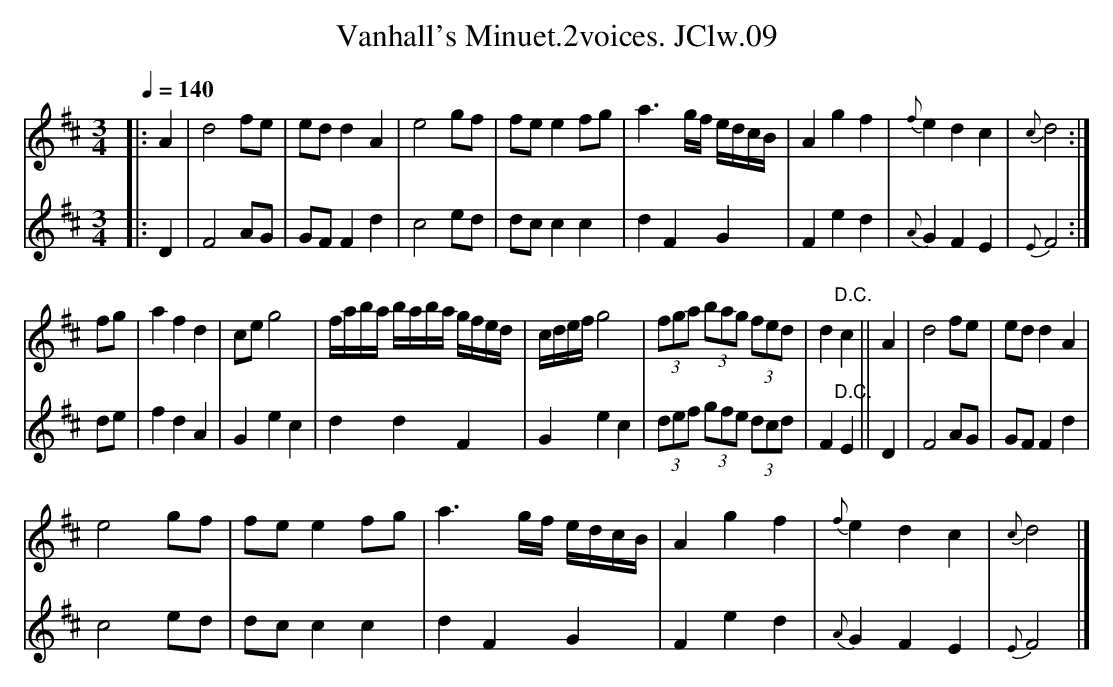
X:1
T:Vanhall's Minuet.2voices. JClw.09
L:1/8
M:3/4
Q:1/4=140
K:D
[V:1]|:A2|d4fe|edd2A2|e4gf|fee2fg|a3g/f/ e/d/c/B/|\
A2g2f2|{f}e2d2c2|{c}d4:|
[V:2]|:D2|F4AG|GFF2d2|c4ed|dcc2c2|d2F2G2|\
F2e2d2|{A}G2F2E2|{E}F4:|
[V:1] fg|a2f2d2|ceg4|f/a/b/a/ b/a/b/a/ g/f/e/d/|c/d/e/f/g4|\
(3fga (3bag (3fed|d2"D.C."c2||A2|d4fe|edd2A2|
[V:2] de|f2d2A2|G2e2c2|d2d2F2|G2e2c2|\
(3def (3gfe (3dcd|F2"D.C."E2||D2|F4AG|GFF2d2|
[V:1] e4gf|fee2fg|a3g/f/ e/d/c/B/|A2g2f2|{f}e2d2c2|{c}d4|]
[V:2] c4ed|dcc2c2|d2F2G2|F2e2d2|{A}G2F2E2|{E}F4|]
